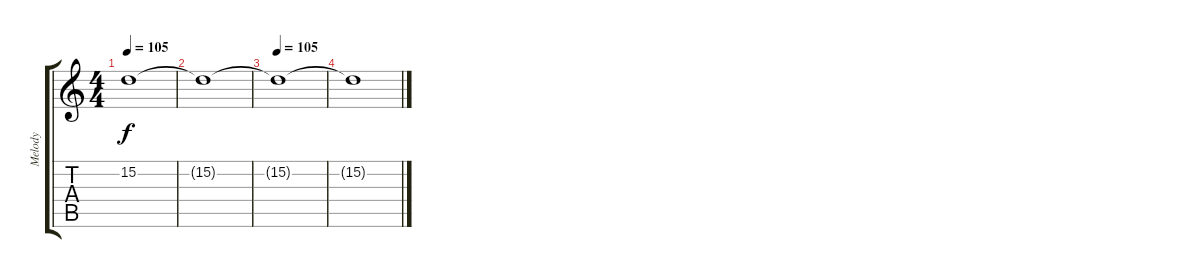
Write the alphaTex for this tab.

\track ("Melody" "Melody") {instrument flute}
\staff {score tabs}
\tuning (E4 B3 G3 D3 A2 E2) {hide}
\ts (4 4)
\tempo 105
\clef g2
\ks c
15.2{t}.1{dy f volume 5} |
15.2{t}.1 |
\tempo 105
15.2{t}.1{volume 1} |
15.2{t}.1
